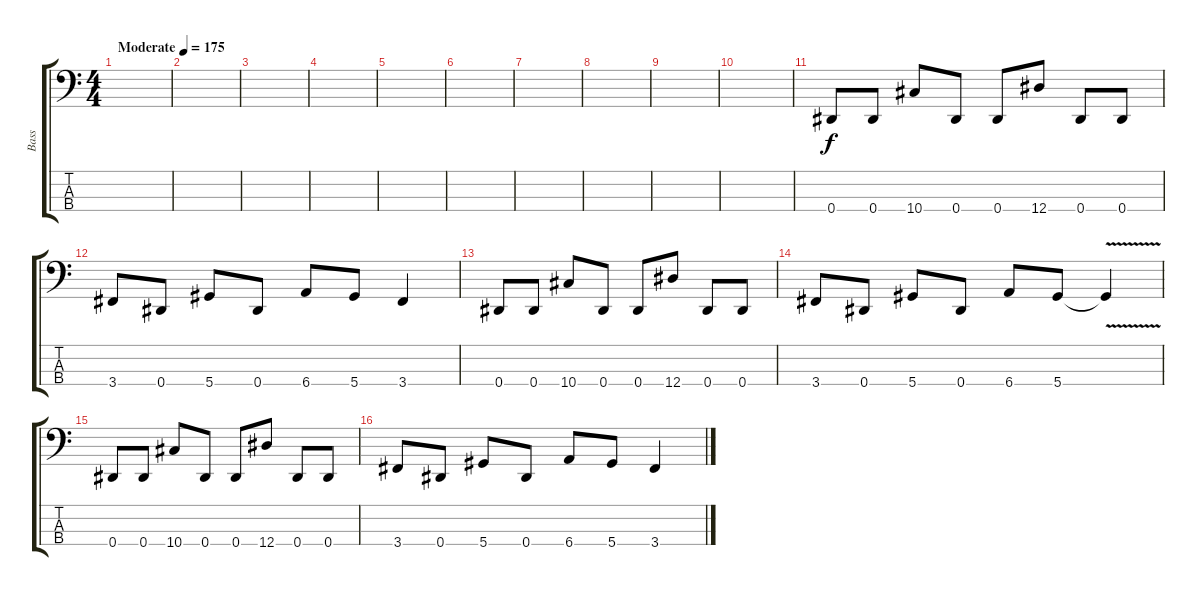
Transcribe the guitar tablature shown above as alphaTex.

\track ("Bass" "Bass") {instrument electricbassfinger}
\staff {score tabs}
\tuning (Gb2 Db2 Ab1 Eb1) {hide}
\ts (4 4)
\tempo (175 "Moderate")
\clef f4
\ks c
|
|
|
|
|
|
|
|
|
|
0.4.8 0.4.8 10.4.8 0.4.8 0.4.8 12.4.8 0.4.8 0.4.8 |
3.4.8 0.4.8 5.4.8 0.4.8 6.4.8 5.4.8 3.4.4 |
0.4.8 0.4.8 10.4.8 0.4.8 0.4.8 12.4.8 0.4.8 0.4.8 |
3.4.8 0.4.8 5.4.8 0.4.8 6.4.8 5.4.8 5.4{v t}.4 |
0.4.8 0.4.8 10.4.8 0.4.8 0.4.8 12.4.8 0.4.8 0.4.8 |
3.4.8 0.4.8 5.4.8 0.4.8 6.4.8 5.4.8 3.4.4
